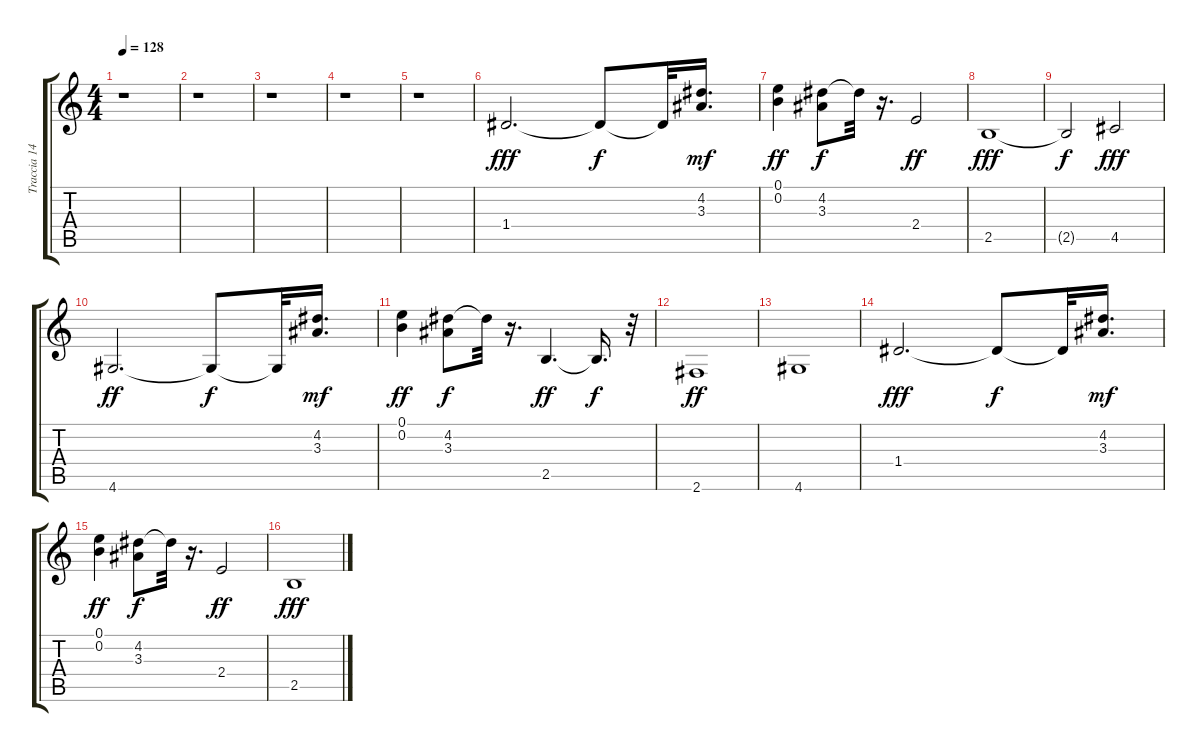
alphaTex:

\track ("Traccia 14" "Traccia 14") {instrument electricguitarmuted}
\staff {score tabs}
\tuning (E4 B3 G3 D3 A2 E2) {hide}
\ts (4 4)
\tempo 128
\clef g2
\ks c
r.1{dy f} |
r.1 |
r.1 |
r.1 |
r.1 |
1.4.2{d dy fff volume 10 balance 15 instrument distortionguitar} 1.4{t}.8{dy f} 1.4{t}.32 (4.2 3.3).16{d dy mf} |
(0.1 0.2).4{dy ff} (4.2 3.3).8{dy f} 4.2{t}.32 r.16{d} 2.4.2{dy ff} |
2.5.1{dy fff} |
2.5{t}.2{dy f} 4.5.2{dy fff} |
4.6.2{d dy ff} 4.6{t}.8{dy f} 4.6{t}.32 (4.2 3.3).16{d dy mf} |
(0.1 0.2).4{dy ff} (4.2 3.3).8{dy f} 4.2{t}.32 r.16{d} 2.5.4{d dy ff} 2.5{t}.16{d dy f} r.32 |
2.6.1{dy ff} |
4.6.1 |
1.4.2{d dy fff} 1.4{t}.8{dy f} 1.4{t}.32 (4.2 3.3).16{d dy mf} |
(0.1 0.2).4{dy ff} (4.2 3.3).8{dy f} 4.2{t}.32 r.16{d} 2.4.2{dy ff} |
2.5.1{dy fff}
